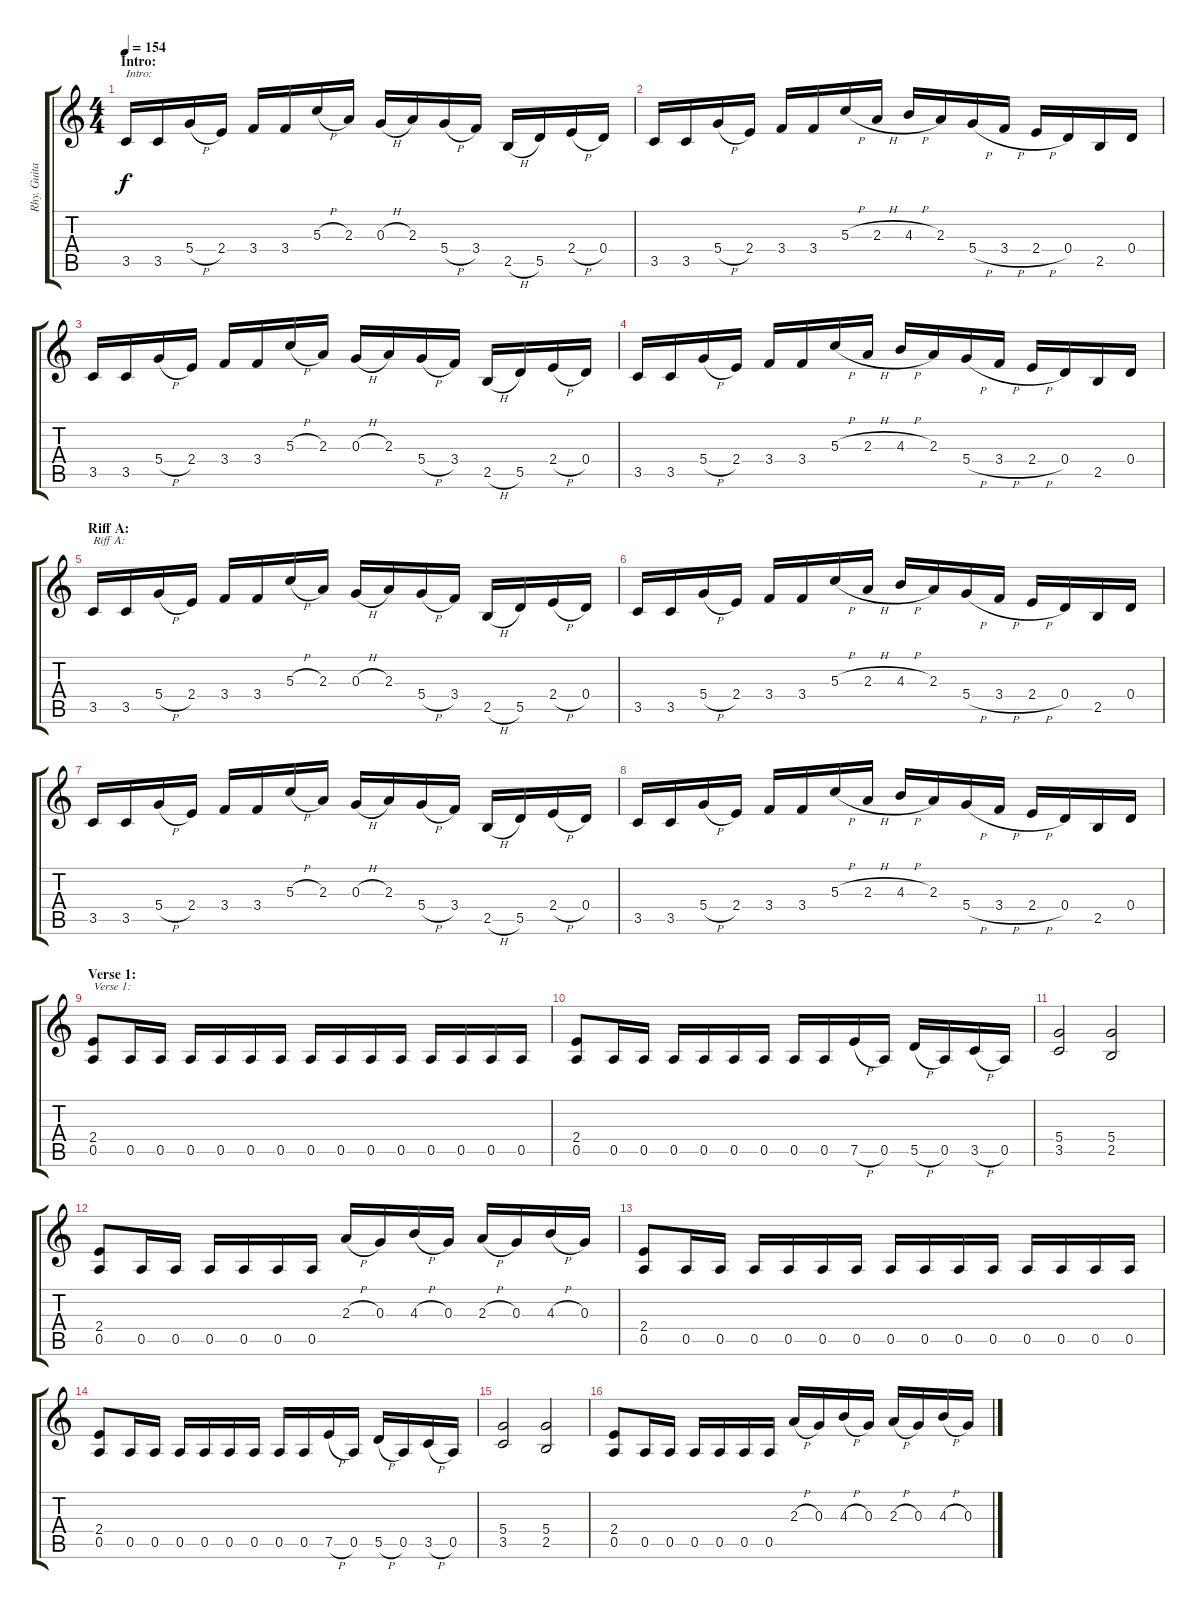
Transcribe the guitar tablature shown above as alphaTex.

\track ("Rhy. Guitar 1" "Rhy. Guita") {instrument distortionguitar}
\staff {score tabs}
\tuning (E4 B3 G3 D3 A2 E2) {hide}
\ts (4 4)
\section ("" "Intro:")
\tempo 154
\clef g2
\ks c
3.5.16{txt "Intro:" dy f instrument distortionguitar} 3.5.16 5.4{h}.16 2.4.16 3.4.16 3.4.16 5.3{h}.16 2.3.16 0.3{h}.16 2.3.16 5.4{h}.16 3.4.16 2.5{h}.16 5.5.16 2.4{h}.16 0.4.16 |
3.5.16 3.5.16 5.4{h}.16 2.4.16 3.4.16 3.4.16 5.3{h}.16 2.3{h}.16 4.3{h}.16 2.3.16 5.4{h}.16 3.4{h}.16 2.4{h}.16 0.4.16 2.5.16 0.4.16 |
3.5.16 3.5.16 5.4{h}.16 2.4.16 3.4.16 3.4.16 5.3{h}.16 2.3.16 0.3{h}.16 2.3.16 5.4{h}.16 3.4.16 2.5{h}.16 5.5.16 2.4{h}.16 0.4.16 |
3.5.16 3.5.16 5.4{h}.16 2.4.16 3.4.16 3.4.16 5.3{h}.16 2.3{h}.16 4.3{h}.16 2.3.16 5.4{h}.16 3.4{h}.16 2.4{h}.16 0.4.16 2.5.16 0.4.16 |
\section ("" "Riff A:")
3.5.16{txt "Riff A:"} 3.5.16 5.4{h}.16 2.4.16 3.4.16 3.4.16 5.3{h}.16 2.3.16 0.3{h}.16 2.3.16 5.4{h}.16 3.4.16 2.5{h}.16 5.5.16 2.4{h}.16 0.4.16 |
3.5.16 3.5.16 5.4{h}.16 2.4.16 3.4.16 3.4.16 5.3{h}.16 2.3{h}.16 4.3{h}.16 2.3.16 5.4{h}.16 3.4{h}.16 2.4{h}.16 0.4.16 2.5.16 0.4.16 |
3.5.16 3.5.16 5.4{h}.16 2.4.16 3.4.16 3.4.16 5.3{h}.16 2.3.16 0.3{h}.16 2.3.16 5.4{h}.16 3.4.16 2.5{h}.16 5.5.16 2.4{h}.16 0.4.16 |
3.5.16 3.5.16 5.4{h}.16 2.4.16 3.4.16 3.4.16 5.3{h}.16 2.3{h}.16 4.3{h}.16 2.3.16 5.4{h}.16 3.4{h}.16 2.4{h}.16 0.4.16 2.5.16 0.4.16 |
\section ("" "Verse 1:")
(2.4 0.5).8{txt "Verse 1:"} 0.5.16 0.5.16 0.5.16 0.5.16 0.5.16 0.5.16 0.5.16 0.5.16 0.5.16 0.5.16 0.5.16 0.5.16 0.5.16 0.5.16 |
(2.4 0.5).8 0.5.16 0.5.16 0.5.16 0.5.16 0.5.16 0.5.16 0.5.16 0.5.16 7.5{h}.16 0.5.16 5.5{h}.16 0.5.16 3.5{h}.16 0.5.16 |
(5.4 3.5).2 (5.4 2.5).2 |
(2.4 0.5).8 0.5.16 0.5.16 0.5.16 0.5.16 0.5.16 0.5.16 2.3{h}.16 0.3.16 4.3{h}.16 0.3.16 2.3{h}.16 0.3.16 4.3{h}.16 0.3.16 |
(2.4 0.5).8 0.5.16 0.5.16 0.5.16 0.5.16 0.5.16 0.5.16 0.5.16 0.5.16 0.5.16 0.5.16 0.5.16 0.5.16 0.5.16 0.5.16 |
(2.4 0.5).8 0.5.16 0.5.16 0.5.16 0.5.16 0.5.16 0.5.16 0.5.16 0.5.16 7.5{h}.16 0.5.16 5.5{h}.16 0.5.16 3.5{h}.16 0.5.16 |
(5.4 3.5).2 (5.4 2.5).2 |
(2.4 0.5).8 0.5.16 0.5.16 0.5.16 0.5.16 0.5.16 0.5.16 2.3{h}.16 0.3.16 4.3{h}.16 0.3.16 2.3{h}.16 0.3.16 4.3{h}.16 0.3.16
